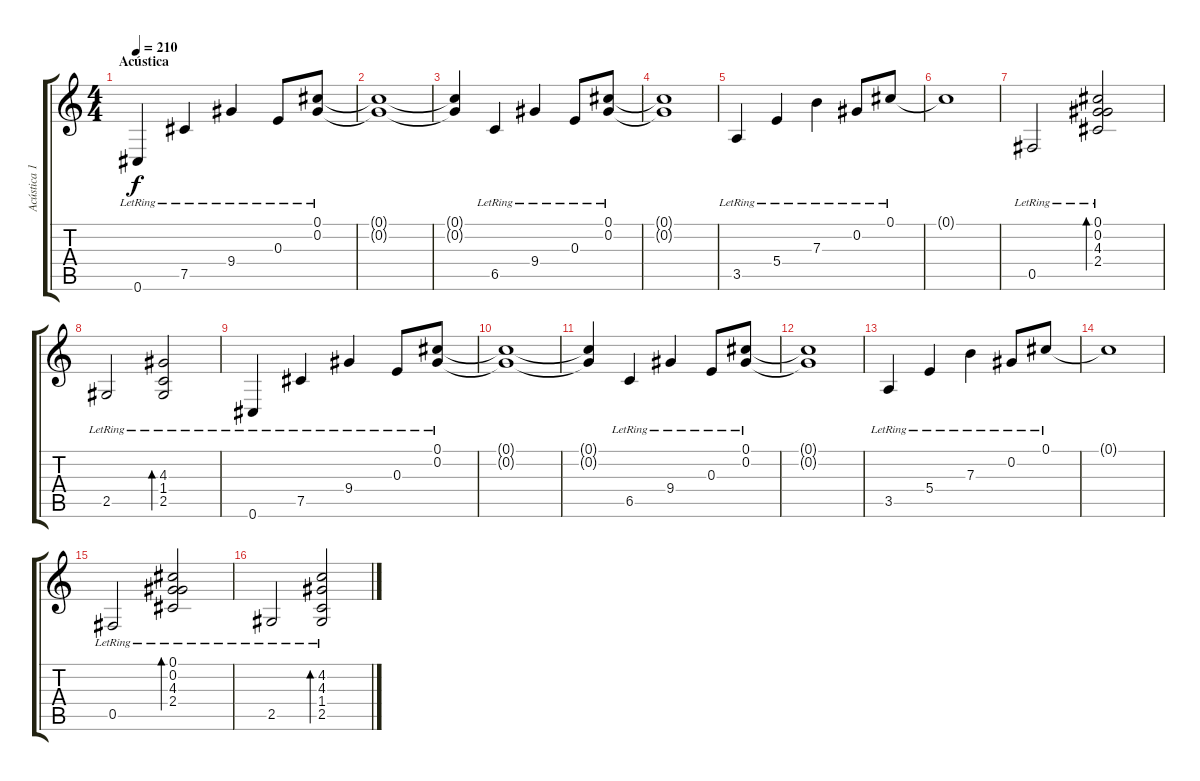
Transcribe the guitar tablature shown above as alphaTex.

\track ("Acústica 1" "Acústica 1") {instrument acousticguitarsteel}
\staff {score tabs}
\tuning (Db4 Ab3 E3 B2 Gb2 Db2) {hide}
\ts (4 4)
\section ("" "Acústica")
\tempo 210
\clef g2
\ks c
0.6{lr}.4{dy f} 7.5{lr}.4 9.4{lr}.4 0.3{lr}.8 (0.1{lr} 0.2{lr}).8 |
(0.1{t} 0.2{t}).1 |
(0.1{t} 0.2{t}).4 6.5{lr}.4 9.4{lr}.4 0.3{lr}.8 (0.1{lr} 0.2{lr}).8 |
(0.1{t} 0.2{t}).1 |
3.5{lr}.4 5.4{lr}.4 7.3{lr}.4 0.2{lr}.8 0.1{lr}.8 |
0.1{t}.1 |
0.5{lr}.2 (0.1{lr} 0.2{lr} 4.3{lr} 2.4{lr}).2{bd 240} |
2.5{lr}.2 (4.3{lr} 1.4{lr} 2.5{lr}).2{bd 240} |
0.6{lr}.4 7.5{lr}.4 9.4{lr}.4 0.3{lr}.8 (0.1{lr} 0.2{lr}).8 |
(0.1{t} 0.2{t}).1 |
(0.1{t} 0.2{t}).4 6.5{lr}.4 9.4{lr}.4 0.3{lr}.8 (0.1{lr} 0.2{lr}).8 |
(0.1{t} 0.2{t}).1 |
3.5{lr}.4 5.4{lr}.4 7.3{lr}.4 0.2{lr}.8 0.1{lr}.8 |
0.1{t}.1 |
0.5{lr}.2 (0.1{lr} 0.2{lr} 4.3{lr} 2.4{lr}).2{bd 240} |
2.5{lr}.2 (4.2{lr} 4.3{lr} 1.4{lr} 2.5{lr}).2{bd 240}
